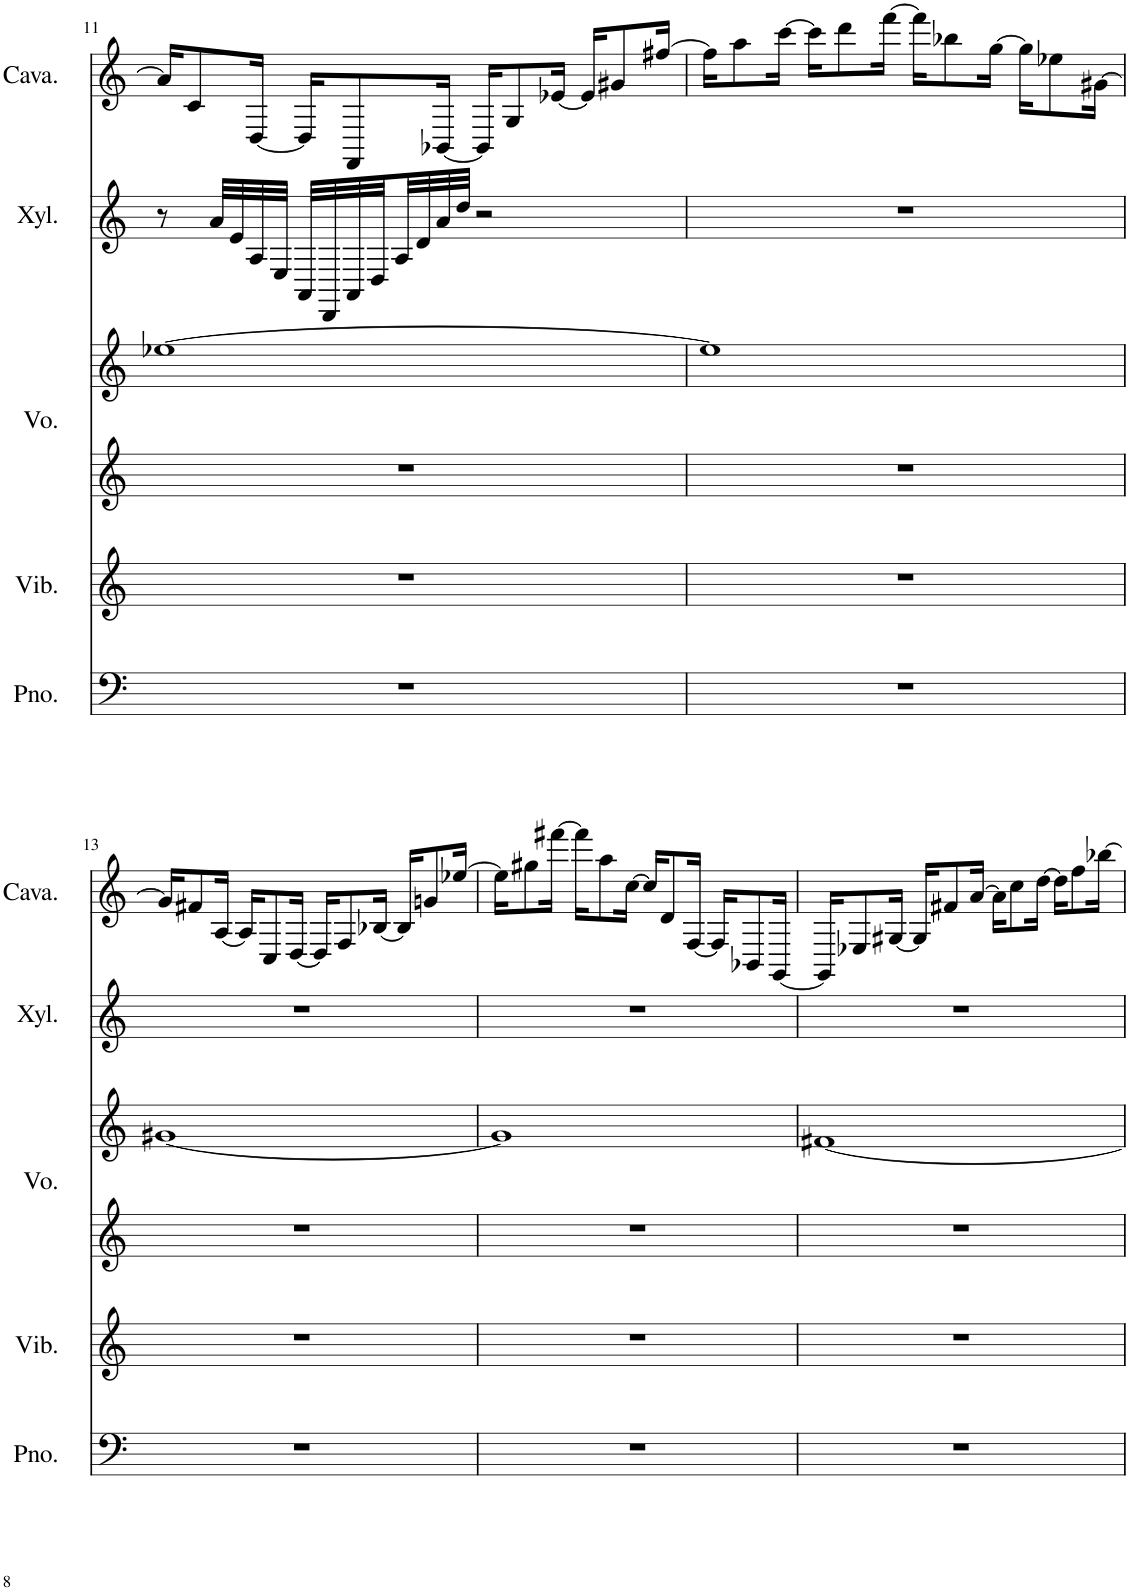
**kern	**kern	**kern	**kern	**kern	**kern
*part5	*part4	*part3	*part3	*part2	*part1
*staff6	*staff5	*staff4	*staff3	*staff2	*staff1
*I"Piano	*I"Vibraphone	*I"Voice	*	*I"Xylophone	*I"Cavaquinho, untitled
*I'Pno.	*I'Vib.	*I'Vo.	*	*I'Xyl.	*I'Cava.
!!LO:PB:g=z
*clefF4	*clefG2	*clefG2	*clefG2	*clefG2	*clefG2
*	*	*	*	*Trd-7c-12	*
*k[]	*k[]	*k[]	*k[]	*k[]	*k[]
*M4/4	*M4/4	*M4/4	*M4/4	*M4/4	*M4/4
=11	=11	=11	=11	=11	=11
1r	1r	1r	[1ee-X	8r	16a/KL]
.	.	.	.	.	8c/
.	.	.	.	32a/LLL	.
.	.	.	.	32e/	.
.	.	.	.	32A/	[16D/Jk
.	.	.	.	32E/JJJ	.
.	.	.	.	32AA/LLL	16D/KL]
.	.	.	.	32DD/	.
.	.	.	.	32AA/	8FF/
.	.	.	.	32D/	.
.	.	.	.	32A/	.
.	.	.	.	32d/	.
.	.	.	.	32a/	[16BB-X/Jk
.	.	.	.	32dd/JJJ	.
.	.	.	.	2r	16BB-/KL]
.	.	.	.	.	8G/
.	.	.	.	.	[16e-X/Jk
.	.	.	.	.	16e-/KL]
.	.	.	.	.	8g#X/
.	.	.	.	.	[16ff#X/Jk
=12	=12	=12	=12	=12	=12
1r	1r	1r	1ee-]	1r	16ff#\KL]
.	.	.	.	.	8aa\
.	.	.	.	.	[16ccc\Jk
.	.	.	.	.	16ccc\KL]
.	.	.	.	.	8ddd\
.	.	.	.	.	[16fff\Jk
.	.	.	.	.	16fff\KL]
.	.	.	.	.	8bb-X\
.	.	.	.	.	[16gg\Jk
.	.	.	.	.	16gg\KL]
.	.	.	.	.	8ee-X\
.	.	.	.	.	[16g#X\Jk
!!LO:LB:g=z
=13	=13	=13	=13	=13	=13
1r	1r	1r	[1g#X	1r	16g#/KL]
.	.	.	.	.	8f#X/
.	.	.	.	.	[16A/Jk
.	.	.	.	.	16A/KL]
.	.	.	.	.	8C/
.	.	.	.	.	[16D/Jk
.	.	.	.	.	16D/KL]
.	.	.	.	.	8F/
.	.	.	.	.	[16B-X/Jk
.	.	.	.	.	16B-/KL]
.	.	.	.	.	8gn/
.	.	.	.	.	[16ee-X/Jk
=14	=14	=14	=14	=14	=14
1r	1r	1r	1g#]	1r	16ee-\KL]
.	.	.	.	.	8gg#X\
.	.	.	.	.	[16fff#X\Jk
.	.	.	.	.	16fff#\KL]
.	.	.	.	.	8aa\
.	.	.	.	.	[16cc\Jk
.	.	.	.	.	16cc/KL]
.	.	.	.	.	8d/
.	.	.	.	.	[16F/Jk
.	.	.	.	.	16F/KL]
.	.	.	.	.	8BB-X/
.	.	.	.	.	[16GG/Jk
=15	=15	=15	=15	=15	=15
1r	1r	1r	[1f#X	1r	16GG/KL]
.	.	.	.	.	8E-X/
.	.	.	.	.	[16G#X/Jk
.	.	.	.	.	16G#/KL]
.	.	.	.	.	8f#X/
.	.	.	.	.	[16a/Jk
.	.	.	.	.	16a\KL]
.	.	.	.	.	8cc\
.	.	.	.	.	[16dd\Jk
.	.	.	.	.	16dd\KL]
.	.	.	.	.	8ff\
.	.	.	.	.	[16bb-X\Jk
=	=	=	=	=	=
*-	*-	*-	*-	*-	*-
